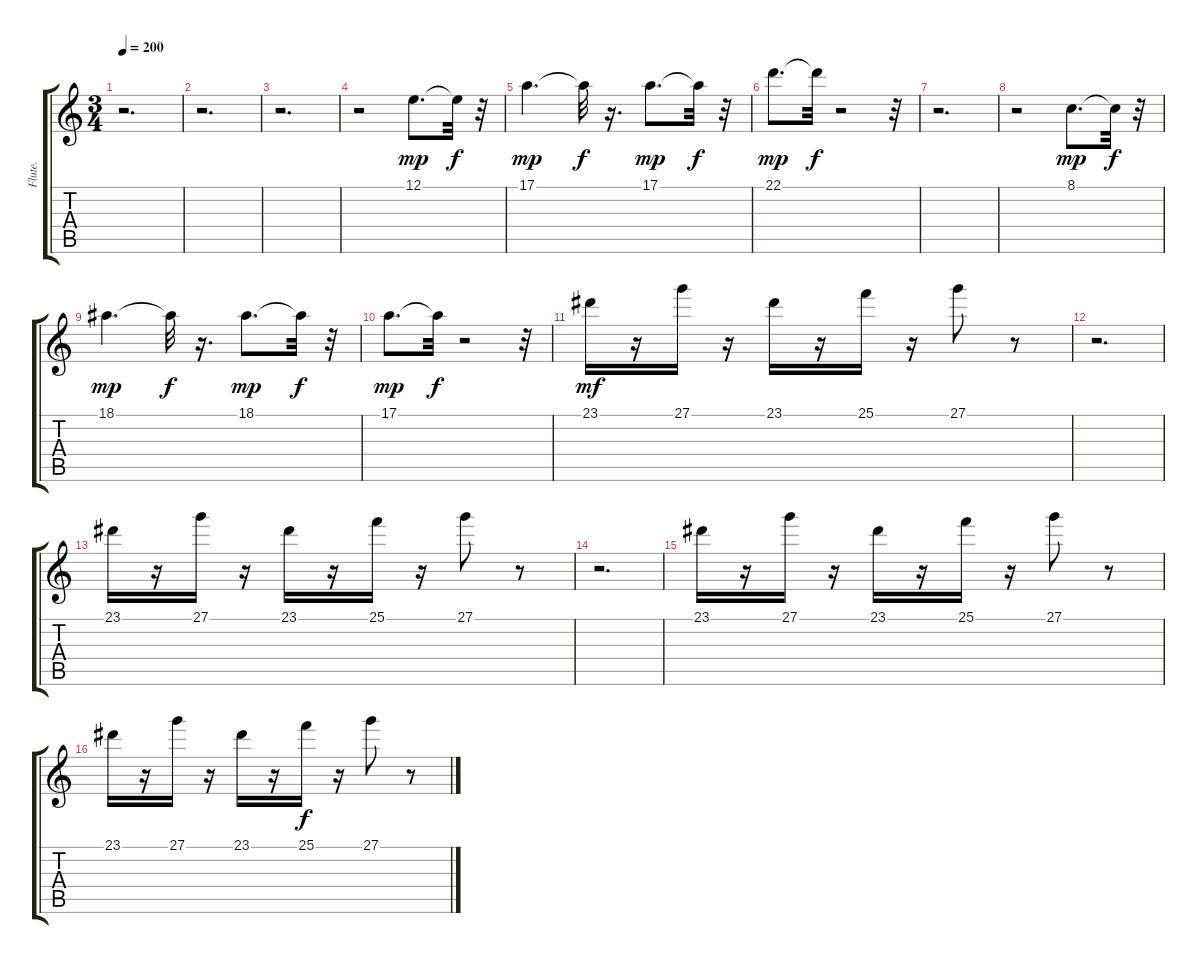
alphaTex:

\track ("Flute." "Flute.") {instrument flute}
\staff {score tabs}
\tuning (E4 B3 G3 D3 A2 E2) {hide}
\ts (3 4)
\tempo 200
\clef g2
\ks c
r.2{d dy mf} |
r.2{d} |
r.2{d} |
r.2 12.1.8{d dy mp} 12.1{t}.32{dy f} r.32 |
17.1.4{d dy mp} 17.1{t}.32{dy f} r.16{d} 17.1.8{d dy mp} 17.1{t}.32{dy f} r.32 |
22.1.8{d dy mp} 22.1{t}.32{dy f} r.2 r.32 |
r.2{d} |
r.2 8.1.8{d dy mp} 8.1{t}.32{dy f} r.32 |
18.1.4{d dy mp} 18.1{t}.32{dy f} r.16{d} 18.1.8{d dy mp} 18.1{t}.32{dy f} r.32 |
17.1.8{d dy mp} 17.1{t}.32{dy f} r.2 r.32 |
23.1.16{dy mf} r.16 27.1.16 r.16 23.1.16 r.16 25.1.16 r.16 27.1.8 r.8 |
r.2{d} |
23.1.16 r.16 27.1.16 r.16 23.1.16 r.16 25.1.16 r.16 27.1.8 r.8 |
r.2{d} |
23.1.16 r.16 27.1.16 r.16 23.1.16 r.16 25.1.16 r.16 27.1.8 r.8 |
23.1.16 r.16 27.1.16 r.16 23.1.16 r.16 25.1.16{dy f} r.16 27.1.8 r.8
